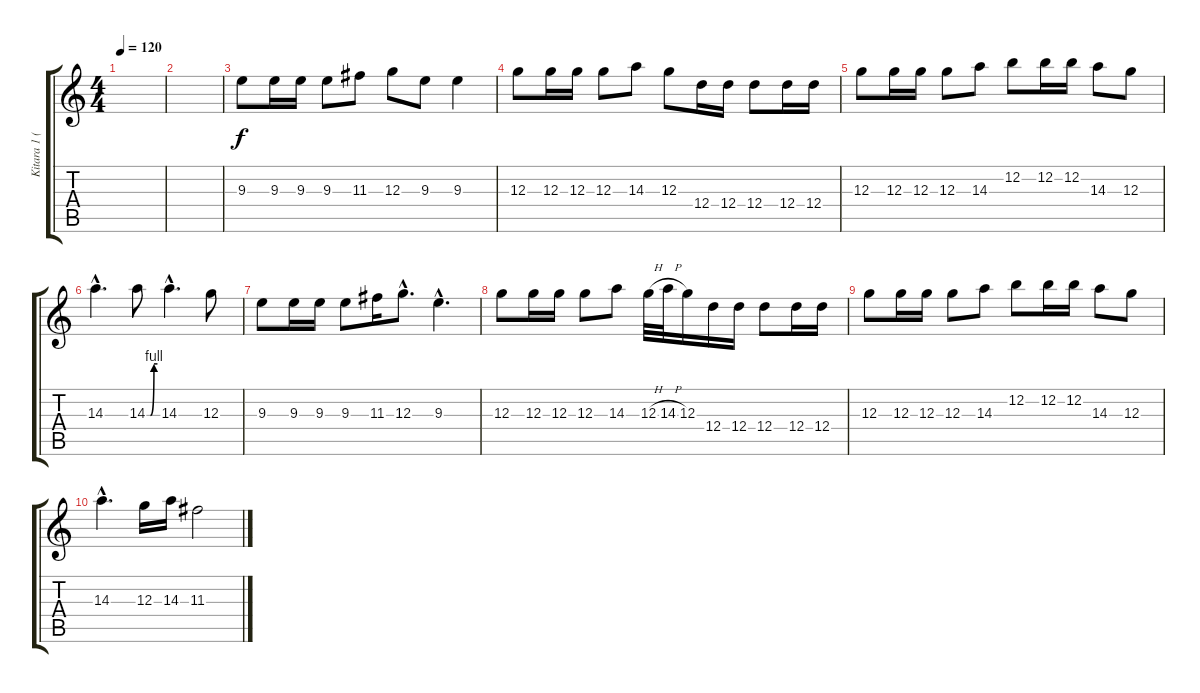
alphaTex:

\track ("Kitara 1 (Lead)" "Kitara 1 (") {instrument distortionguitar}
\staff {score tabs}
\tuning (E4 B3 G3 D3 A2 E2) {hide}
\ts (4 4)
\tempo 120
\clef g2
\ks c
|
|
9.3.8 9.3.16 9.3.16 9.3.8 11.3.8 12.3.8 9.3.8 9.3.4 |
12.3.8 12.3.16 12.3.16 12.3.8 14.3.8 12.3.8 12.4.16 12.4.16 12.4.8 12.4.16 12.4.16 |
12.3.8 12.3.16 12.3.16 12.3.8 14.3.8 12.2.8 12.2.16 12.2.16 14.3.8 12.3.8 |
14.3{hac}.4{d} 14.3{be (custom 0 0 20 0 40 4 60 4)}.8 14.3{hac}.4{d} 12.3.8 |
9.3.8 9.3.16 9.3.16 9.3.8 11.3.16 12.3{hac}.8{d} 9.3{hac}.4{d} |
12.3.8 12.3.16 12.3.16 12.3.8 14.3.8 12.3{h}.32 14.3{h}.32 12.3.16 12.4.16 12.4.16 12.4.8 12.4.16 12.4.16 |
12.3.8 12.3.16 12.3.16 12.3.8 14.3.8 12.2.8 12.2.16 12.2.16 14.3.8 12.3.8 |
14.3{hac}.4{d} 12.3.16 14.3.16 11.3.2
